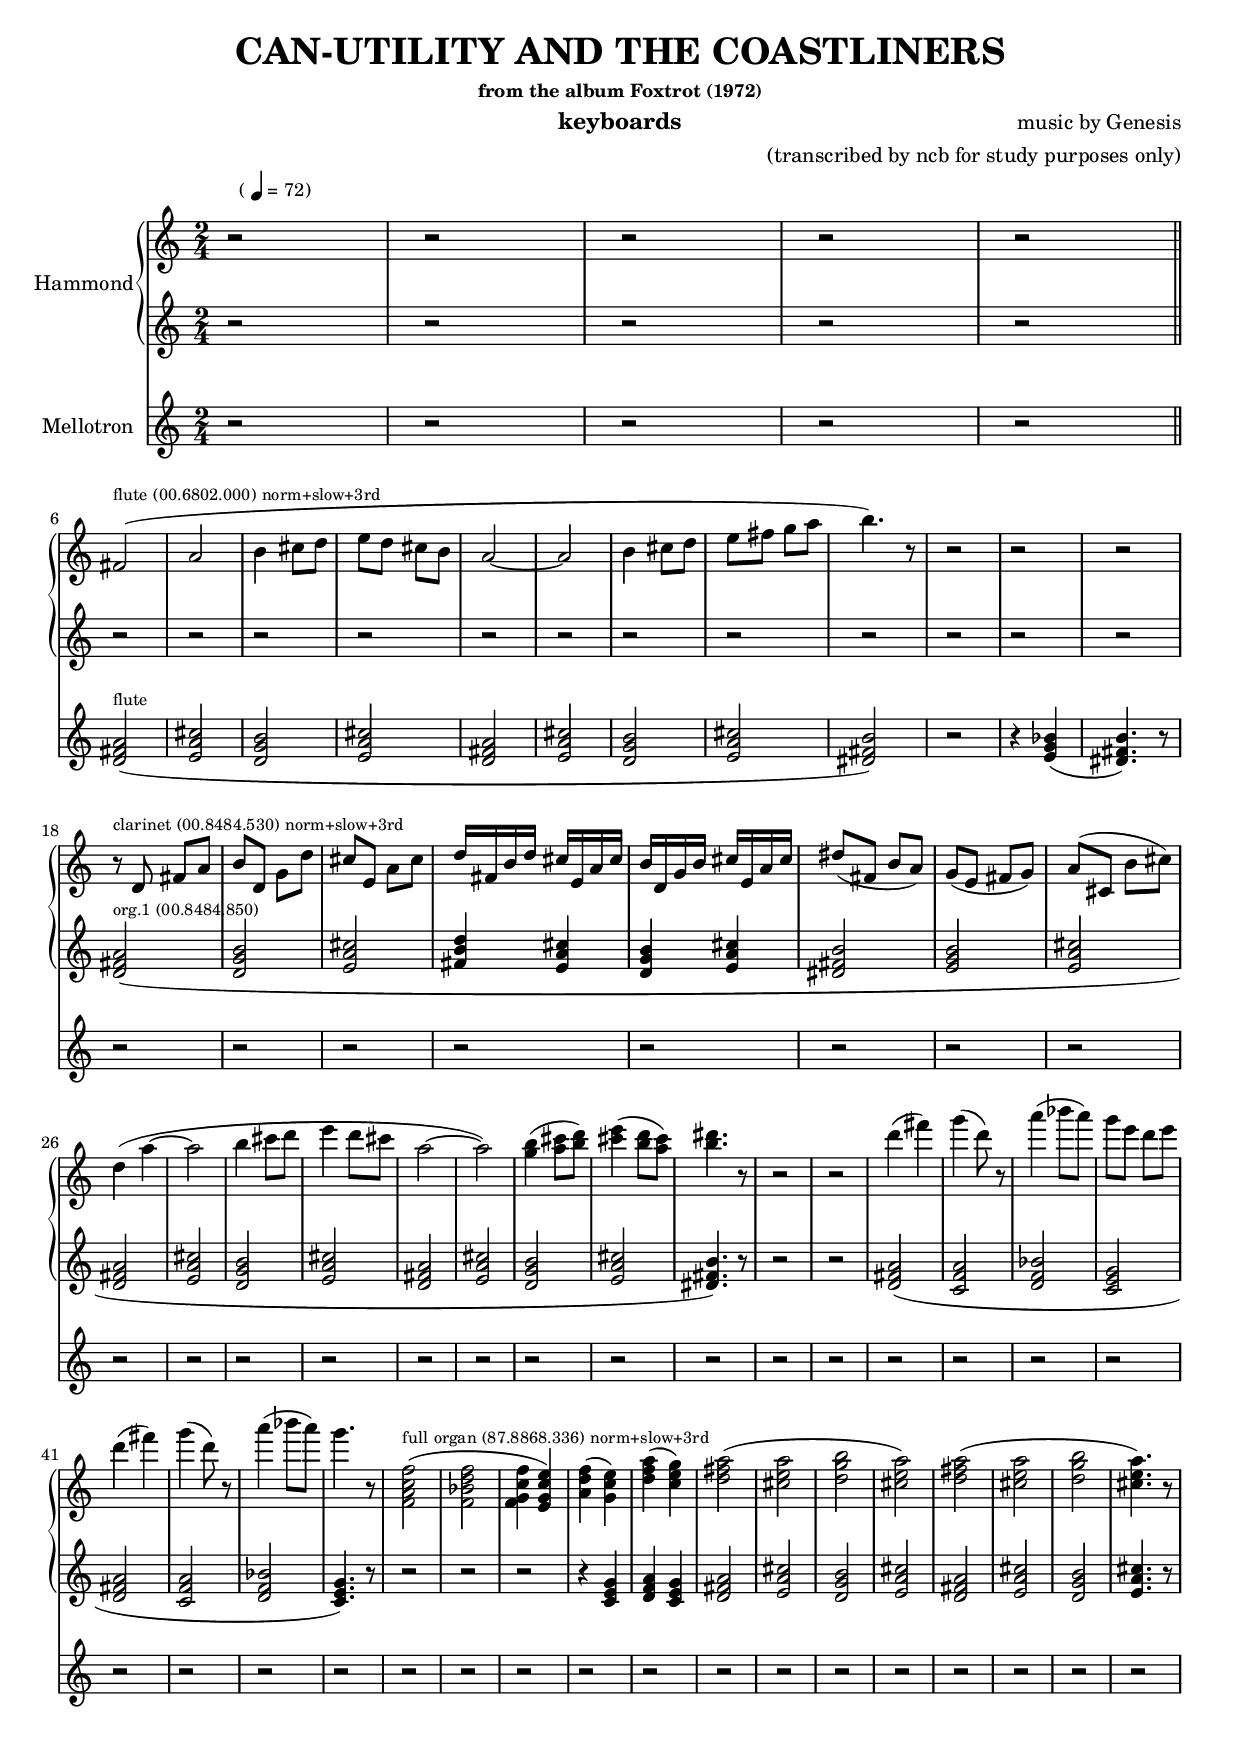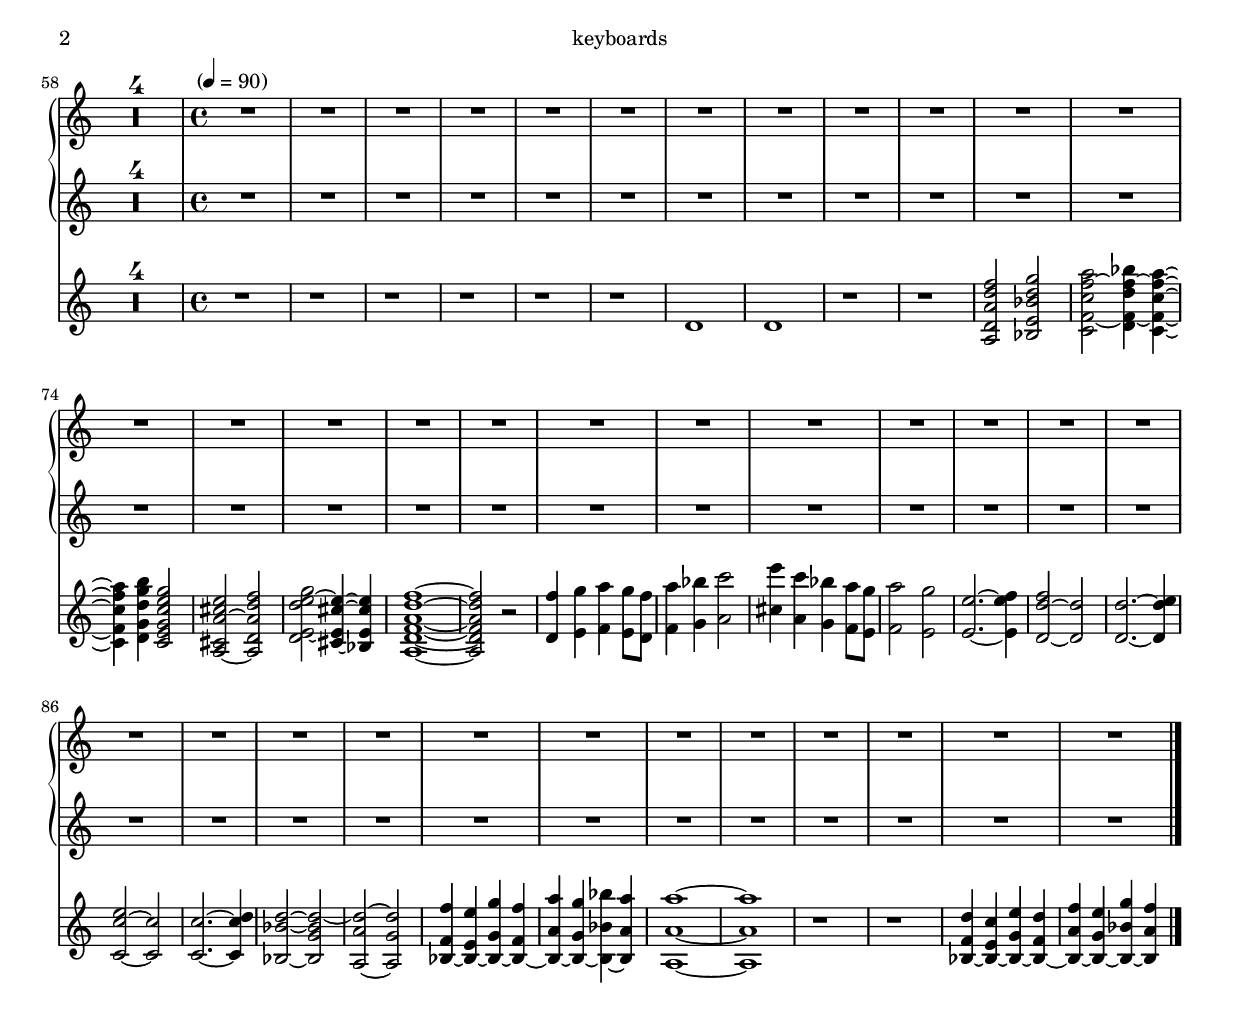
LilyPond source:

\version "2.12.3"
#(ly:set-option 'delete-intermediate-files #t)


% -----------------------------------------------------------------------------------------------------------------------
% -----------------------------------------------------------------------------------------------------------------------
%                                                      INTRO
% -----------------------------------------------------------------------------------------------------------------------
% -----------------------------------------------------------------------------------------------------------------------



% -----------------------------------------------------------------------------------------------------------------------
% -----------------------------------------------------------------------------------------------------------------------
%                                                      TEMA-A
% -----------------------------------------------------------------------------------------------------------------------
% -----------------------------------------------------------------------------------------------------------------------
hammondUpperFlute = \relative c' {
  fis2 (                                   ^\markup { \tiny {flute (00.6802.000) norm+slow+3rd} }
  a2
  b4 cis8 d8
  e8 d8 cis8 b8

  a2~
  a2
  b4 cis8 d8
  e8 fis8 g8 a8

  b4.) r8

  r2
  r2
  r2
}
mellotronFlute = \relative c' {
  <d fis a>2  (                             ^\markup { \tiny {flute} }
  <e a cis>2
  <d g b>2
  <e a cis>2

  <d fis a>2
  <e a cis>2
  <d g b>2
  <e a cis>2

  <dis fis b>2)

  r2
  r4 <e g bes>4(
  <dis fis b>4.) r8
}


hammondUpperClarinet = \relative c' {
  r8                                       ^\markup { \tiny {clarinet (00.8484.530) norm+slow+3rd} }
      d fis a
  b  d, g d'
  cis e, a cis
  d16 fis, b d	cis e, a cis
  b d, g b	cis e, a cis
  dis8( fis, b a)
  g( e fis g)
  a( cis, b' cis)
}
hammondLowerOnClarinet = \relative c' {
  <d fis a>2     (                          ^\markup { \tiny {org.1 (00.8484.850)} }
  <d g b>2
  <e a cis>2
  <fis b d>4 <e a cis>4
  <d g b>4 <e a cis>4
  <dis fis b>2
  <e g b>2
  <e a cis>2
}


hammondUpperClarinetB = \relative c'' {
  d4( a'~
  a2
  b4 cis8 d
  e4 d8 cis

  a2~
  a2)
  <g b>4( <a cis>8 <b d>8)
  <cis e>4( <b d>8 <a cis>8)

  <b dis>4. r8

  r2
  r2
}
hammondLowerOnClarinetB = \relative c' {
  <d fis a>2
  <e a cis>2
  <d g b>2
  <e a cis>2

  <d fis a>2
  <e a cis>2
  <d g b>2
  <e a cis>2

  <dis fis b>4.) r8

  r2
  r2
}


hammondUpperClarinetC = \relative c''' {
  d4( fis)
  g( d8) r8
  a'4( bes8 a)
  g e d e

  d4( fis)
  g( d8) r8
  a'4( bes8 a)
  g4. r8

}
hammondLowerOnClarinetC = \relative c' {
  <d fis a>2(
  <c f a>2
  <d f bes>2
  <c e g>2

  <d fis a>2
  <c f a>2
  <d f bes>2
  <c e g>4.) r8
}


hammondUpperFullOrganChords = \relative c' {
  <f a c f>2 (                              ^\markup { \tiny {full organ (87.8868.336) norm+slow+3rd} }
  <f bes d f>2
  <f g c f>4 <e g c e>4)
  <a d f>4( <g c e>4)
  <d' f a>4( <c e g>4)

  <d fis a>2(
  <cis e a>2
  <d g b>2
  <cis e a>2)

  <d fis a>2(
  <cis e a>2
  <d g b>2
  <cis e a>4.) r8
}
hammondLowerFullOrganChords = \relative c' {
  r2
  r2
  r2
  r4 <c e g>4
  <d f a>4 <c e g>4

  <d fis a>2
  <e a cis>2
  <d g b>2
  <e a cis>2

  <d fis a>2
  <e a cis>2
  <d g b>2
  <e a cis>4. r8
}
% -----------------------------------------------------------------------------------------------------------------------
% -----------------------------------------------------------------------------------------------------------------------
%                                                      MELLOTRON-VIOLINS-SOLO
% -----------------------------------------------------------------------------------------------------------------------
% -----------------------------------------------------------------------------------------------------------------------
mellotronViolins = \relative c' {
  r1 r1 r1 r1 r1 r1
  d1
  d1
  r1
  r1
  <a d a' d f>2 <bes e bes' d g>2
  <c f c' f a>2~ <d f d' f bes>4~ <c f c' f a>4~
  <c f c' f a>4 <d g d' g b>4 <c e g c e g>2
  <a cis a' cis e>2~ <a d a' d f>2
  <d e d' e g>2~ <cis e cis' e>4~ <bes e cis' e>4
  <a d f a d f>1~
  <a d f a d f>2 r2

  <d f'>4 <e g'>4 <f a'>4 <e g'>8 <d f'>8
  <f a'>4 <g bes'>4 <a c'>2
  <cis e'>4 <a c'>4 <g bes'>4 <f a'>8 <e g'>8
  <f a'>2 <e g'>2

  <e e'>2.~ <e e' f>4
  <d d' f>2~<d d'>2
  <d d'>2.~ <d d' e>4
  <c c' e>2~<c c'>2
  <c c'>2.~ <c c' d>4
  <bes bes' d>2~<bes g' bes d>2~
  <a a' d>2~<a g' d'>2
  <bes f' f'>4~<bes e e'>4~<bes g' g'>4~<bes f' f'>4~
  <bes a' a'>4~<bes g' g'>4~<bes bes' bes'>4~<bes a' a'>4
  <a a' a'>1~
  <a a' a'>1

  r1
  r1

  <bes f' d'>4~<bes e c'>4~<bes g' e'>4~<bes f' d'>4~
  <bes a' f'>4~<bes g' e'>4~<bes bes' g'>4~<bes a' f'>4
}
% -----------------------------------------------------------------------------------------------------------------------
% -----------------------------------------------------------------------------------------------------------------------
%                                                      HAMMOND&MELLOTRON
% -----------------------------------------------------------------------------------------------------------------------
% -----------------------------------------------------------------------------------------------------------------------
hammondHM = \relative c'' {
    <f a c>2..       <f a b>2.
	<f aes b>2..     <f aes bes>2.
	<f ges bes>2..   <ees ges bes>2.
	<ees ges aes>2.. <d ges aes>2.
	<des ges bes>2..~ <des ges bes>2.
}

mellotronHM = \relative c'' {
    r2..             <f a b>2.
	<f aes b>2..     <f aes bes>2.
	<f ges bes>2..   <ees ges bes>2.
	<ees ges aes>2.. <d ges aes>2.
	<des ges bes>2..~ <des ges bes>2.
}
% -----------------------------------------------------------------------------------------------------------------------
% -----------------------------------------------------------------------------------------------------------------------
%                                                      HAMMOND-BRIDGE
% -----------------------------------------------------------------------------------------------------------------------
% -----------------------------------------------------------------------------------------------------------------------



% -----------------------------------------------------------------------------------------------------------------------
% -----------------------------------------------------------------------------------------------------------------------
%                                                      HAMMOND-SOLO
% -----------------------------------------------------------------------------------------------------------------------
% -----------------------------------------------------------------------------------------------------------------------



% -----------------------------------------------------------------------------------------------------------------------
% -----------------------------------------------------------------------------------------------------------------------
%                                                      GUITAR-SOLO
% -----------------------------------------------------------------------------------------------------------------------
% -----------------------------------------------------------------------------------------------------------------------




% -----------------------------------------------------------------------------------------------------------------------
% -----------------------------------------------------------------------------------------------------------------------
%                                                      TEMA-B
% -----------------------------------------------------------------------------------------------------------------------
% -----------------------------------------------------------------------------------------------------------------------





% -----------------------------------------------------------------------------------------------------------------------
% -----------------------------------------------------------------------------------------------------------------------
%                                                      CODA
% -----------------------------------------------------------------------------------------------------------------------
% -----------------------------------------------------------------------------------------------------------------------








% -----------------------------------------------------------------------------------------------------------------------
% -----------------------------------------------------------------------------------------------------------------------
%                                                      BUILD ALL
% -----------------------------------------------------------------------------------------------------------------------
% -----------------------------------------------------------------------------------------------------------------------

hammondUpperPart = {
    \clef violin

    \time 2/4

    % INTRO
    r2 r2 r2 r2 r2 %% guitarIntro
    \bar "||"
    \break


    % TEMA-A
    \hammondUpperFlute
    \break

    \hammondUpperClarinet
    \break
    \hammondUpperClarinetB
    \hammondUpperClarinetC
    \hammondUpperFullOrganChords
    \pageBreak


    % BRIDGE_TO_MELLOTRON-VIOLINS-SOLO
    \compressFullBarRests R2*4

    \time 4/4
    \tempo "" 4 = 90
    % MELLOTRON-VIOLINS-SOLO
    R1*36

    % HAMMOND&MELLOTRON


    \bar "|."
}

hammondLowerPart = {
    \clef violin

    \time 2/4

    % INTRO
    r2 r2 r2 r2 r2 %% guitarIntro
    \bar "||"
    \break


    % TEMA-A
    r2 r2 r2 r2 r2 r2 r2 r2 r2 r2 r2 r2 %% mellotronFlute
    \break

    \hammondLowerOnClarinet
    \break
    \hammondLowerOnClarinetB
    \hammondLowerOnClarinetC
    \hammondLowerFullOrganChords
    \pageBreak


    % BRIDGE_TO_MELLOTRON-VIOLINS-SOLO
    \compressFullBarRests R2*4

    \time 4/4
    \tempo "" 4 = 90
    % MELLOTRON-VIOLINS-SOLO
    R1*36

    % HAMMOND&MELLOTRON
    

    \bar "|."
}

mellotronPart = {
    \clef violin

    \time 2/4

    % INTRO
    r2 r2 r2 r2 r2 %% guitarIntro
    \bar "||"
    \break


    % TEMA-A
    \mellotronFlute
    r2 r2 r2 r2 r2 r2 r2 r2 %% organClarinet
    \break
    r2 r2 r2 r2 r2 r2 r2 r2 r2 r2 r2 %% organClarinet B
    r2 r2 r2 r2 r2 r2 r2 r2 %% organClarinet B
    r2 r2 r2 r2 r2 r2 r2 r2 r2 r2 r2 r2 r2 %% fullOrganChords
    \pageBreak


    % BRIDGE_TO_MELLOTRON-VIOLINS-SOLO
    \compressFullBarRests R2*4

    \time 4/4
    \tempo "" 4 = 90
    % MELLOTRON-VIOLINS-SOLO
    \mellotronViolins

    % HAMMOND&MELLOTRON
    


    \bar "|."
}



#(set-global-staff-size 18)


\book {

    \header {
        title       = \markup {\larger "CAN-UTILITY AND THE COASTLINERS"}
	subtitle    = ""
	subsubtitle = "from the album Foxtrot (1972)"
	instrument  = "keyboards"
        composer    = "music by Genesis"
	arranger    = "(transcribed by ncb for study purposes only)"
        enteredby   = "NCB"
        piece       = \markup { \bold "                             " \smaller { (\note #"4"#1 = 72) } }
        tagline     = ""
    }


    \score {
        <<
  	    \new PianoStaff = "HAMMOND" \with {midiInstrument = #"rock organ" }
	    <<
                \set PianoStaff.instrumentName = "Hammond"
	        \new Staff = upper \hammondUpperPart
	        \new Staff = lower \hammondLowerPart
            >>

  	    \new Staff = "Mellotron" \with { midiInstrument = #"string ensemble 1" }
	    <<
		\set Staff.instrumentName = \markup { "Mellotron" }
	        \mellotronPart
            >>
	>>
	\layout { \context { \override VerticalAlignment #'forced-distance = #8 } }
	\midi { \context { \Score tempoWholesPerMinute = #(ly:make-moment 72 4) } }
    }

}
